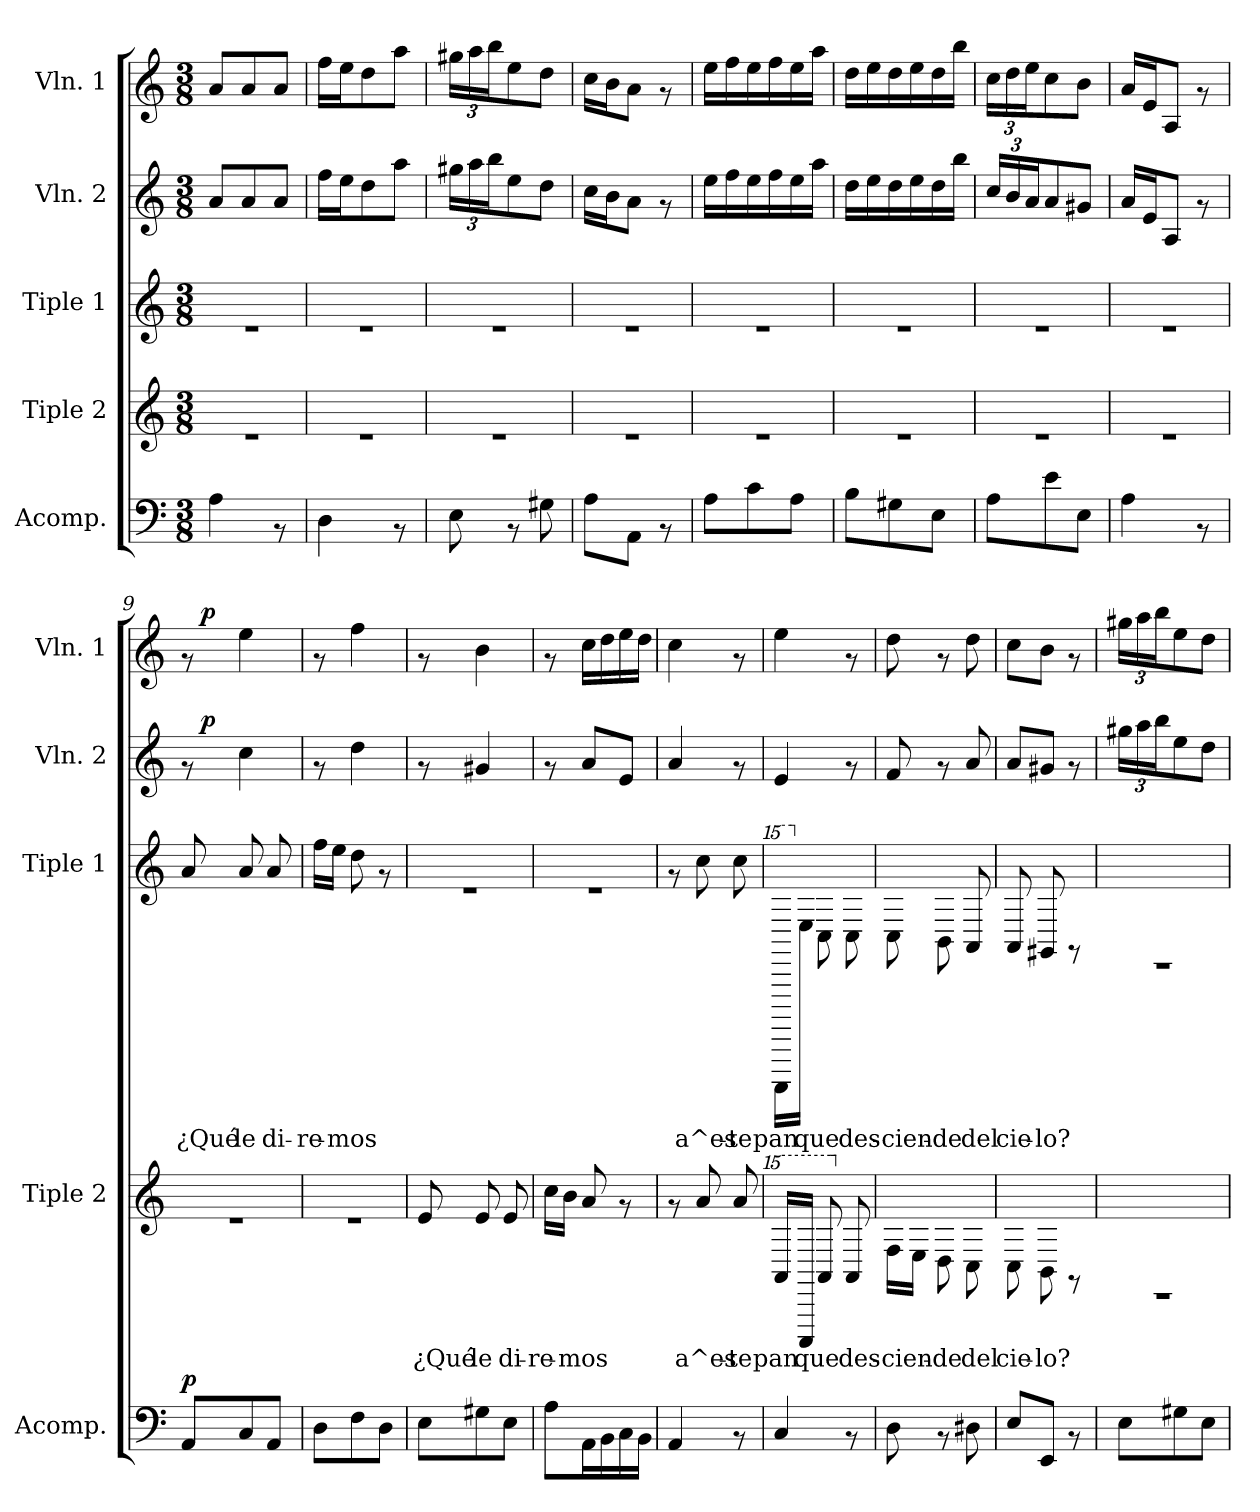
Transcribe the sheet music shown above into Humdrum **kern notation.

**kern	**dynam	**kern	**text	**kern	**text	**kern	**dynam	**kern	**dynam
*part5	*part5	*part4	*part4	*part3	*part3	*part2	*part2	*part1	*part1
*staff5	*staff5	*staff4	*staff4	*staff3	*staff3	*staff2	*staff2	*staff1	*staff1
*I"Acomp.	*	*I"Tiple 2	*	*I"Tiple 1	*	*I"Vln. 2	*	*I"Vln. 1	*
*I'Acomp.	*	*I'Tiple 2	*	*I'Tiple 1	*	*I'Vln. 2	*	*I'Vln. 1	*
!!LO:PB:g=z
*clefF4	*	*clefG2	*	*clefG2	*	*clefG2	*	*clefG2	*
*k[]	*	*k[]	*	*k[]	*	*k[]	*	*k[]	*
*C:	*	*C:	*	*C:	*	*C:	*	*C:	*
*M3/8	*	*M3/8	*	*M3/8	*	*M3/8	*	*M3/8	*
=1	=1	=1	=1	=1	=1	=1	=1	=1	=1
4A\	.	4.re	.	4.re	.	8a/L	.	8a/L	.
.	.	.	.	.	.	8a/	.	8a/	.
8rAA	.	.	.	.	.	8a/J	.	8a/J	.
=2	=2	=2	=2	=2	=2	=2	=2	=2	=2
4D\	.	4.re	.	4.re	.	16ff\LL	.	16ff\LL	.
.	.	.	.	.	.	16ee\J	.	16ee\J	.
.	.	.	.	.	.	8dd\	.	8dd\	.
8rAA	.	.	.	.	.	8aa\J	.	8aa\J	.
=3	=3	=3	=3	=3	=3	=3	=3	=3	=3
*	*	*	*	*	*	*Xbrackettup	*	*Xbrackettup	*
8E\	.	4.re	.	4.re	.	24gg#X\LL	.	24gg#X\LL	.
.	.	.	.	.	.	24aa\	.	24aa\	.
.	.	.	.	.	.	24bb\J	.	24bb\J	.
8rAA	.	.	.	.	.	8ee\	.	8ee\	.
8G#X\	.	.	.	.	.	8dd\J	.	8dd\J	.
=4	=4	=4	=4	=4	=4	=4	=4	=4	=4
8A\L	.	4.re	.	4.re	.	16cc\LL	.	16cc\LL	.
.	.	.	.	.	.	16b\J	.	16b\J	.
8AA\J	.	.	.	.	.	8a\J	.	8a\J	.
8rAA	.	.	.	.	.	8rf	.	8rf	.
=5	=5	=5	=5	=5	=5	=5	=5	=5	=5
8A\L	.	4.re	.	4.re	.	16ee\LL	.	16ee\LL	.
.	.	.	.	.	.	16ff\	.	16ff\	.
8c\	.	.	.	.	.	16ee\	.	16ee\	.
.	.	.	.	.	.	16ff\	.	16ff\	.
8A\J	.	.	.	.	.	16ee\	.	16ee\	.
.	.	.	.	.	.	16aa\JJ	.	16aa\JJ	.
=6	=6	=6	=6	=6	=6	=6	=6	=6	=6
8B\L	.	4.re	.	4.re	.	16dd\LL	.	16dd\LL	.
.	.	.	.	.	.	16ee\	.	16ee\	.
8G#X\	.	.	.	.	.	16dd\	.	16dd\	.
.	.	.	.	.	.	16ee\	.	16ee\	.
8E\J	.	.	.	.	.	16dd\	.	16dd\	.
.	.	.	.	.	.	16bb\JJ	.	16bb\JJ	.
!!LO:PB:g=z
=7	=7	=7	=7	=7	=7	=7	=7	=7	=7
8A\L	.	4.re	.	4.re	.	24cc/LL	.	24cc\LL	.
.	.	.	.	.	.	24b/	.	24dd\	.
.	.	.	.	.	.	24a/J	.	24ee\J	.
8e\	.	.	.	.	.	8a/	.	8cc\	.
8E\J	.	.	.	.	.	8g#X/J	.	8b\J	.
=8	=8	=8	=8	=8	=8	=8	=8	=8	=8
4A\	.	4.re	.	4.re	.	16a/LL	.	16a/LL	.
.	.	.	.	.	.	16e/J	.	16e/J	.
.	.	.	.	.	.	8A/J	.	8A/J	.
8rAA	.	.	.	.	.	8rf	.	8rf	.
=9	=9	=9	=9	=9	=9	=9	=9	=9	=9
!	!LO:DY:a	!	!	!	!LO:LY:b	!	!	!	!
*	*	*	*	*	*	*^	*	*^	*
8AA/L	p	4.re	.	8a/	¿Qué	8rf	32ryy	.	8rf	32ryy	.
!	!	!	!	!	!	!	!	!LO:DY:a	!	!	!LO:DY:a
.	.	.	.	.	.	.	4ryy	p	.	4ryy	p
!	!	!	!	!	!LO:LY:b	!	!	!	!	!	!
8C/	.	.	.	8a/	le	4cc\	.	.	4ee\	.	.
!	!	!	!	!	!LO:LY:b	!	!	!	!	!	!
8AA/J	.	.	.	8a/	di-	.	.	.	.	.	.
.	.	.	.	.	.	.	16.ryy	.	.	16.ryy	.
=10	=10	=10	=10	=10	=10	=10	=10	=10	=10	=10	=10
!	!	!	!	!	!LO:LY:b	!	!	!	!	!	!
*	*	*	*	*	*	*v	*v	*	*	*	*
*	*	*	*	*	*	*	*	*v	*v	*
8D\L	.	4.re	.	16ff\LL	-re-	8rf	.	8rf	.
!	!	!	!	!	!LO:LY:b	!	!	!	!
.	.	.	.	16ee\JJ	-mos	.	.	.	.
8F\	.	.	.	8dd\	.	4dd\	.	4ff\	.
8D\J	.	.	.	8rf	.	.	.	.	.
=11	=11	=11	=11	=11	=11	=11	=11	=11	=11
!	!	!	!LO:LY:b	!	!	!	!	!	!
8E\L	.	8e/	¿Qué	4.re	.	8rf	.	8rf	.
!	!	!	!LO:LY:b	!	!	!	!	!	!
8G#X\	.	8e/	le	.	.	4g#X/	.	4b\	.
!	!	!	!LO:LY:b	!	!	!	!	!	!
8E\J	.	8e/	di-	.	.	.	.	.	.
=12	=12	=12	=12	=12	=12	=12	=12	=12	=12
!	!	!	!LO:LY:b	!	!	!	!	!	!
8A\L	.	16cc\LL	-re-	4.re	.	8rf	.	8rf	.
!	!	!	!LO:LY:b	!	!	!	!	!	!
.	.	16b\JJ	-mos	.	.	.	.	.	.
16AA\L	.	8a/	.	.	.	8a/L	.	16cc\LL	.
16BB\	.	.	.	.	.	.	.	16dd\	.
16C\	.	8rf	.	.	.	8e/J	.	16ee\	.
16BB\JJ	.	.	.	.	.	.	.	16dd\JJ	.
=13	=13	=13	=13	=13	=13	=13	=13	=13	=13
4AA/	.	8rf	.	8rf	.	4a/	.	4cc\	.
!	!	!	!LO:LY:b	!	!LO:LY:b	!	!	!	!
.	.	8a/	a^es-	8cc\	a^es-	.	.	.	.
!	!	!	!LO:LY:b	!	!LO:LY:b	!	!	!	!
8rAA	.	8a/	-te	8cc\	-te	8rf	.	8rf	.
!!LO:PB:g=z
=14	=14	=14	=14	=14	=14	=14	=14	=14	=14
*	*	*15ma	*	*	*	*	*	*	*
!	!	!	!LO:LY:b	!	!	!	!	!	!
*	*	*	*	*15ma	*	*	*	*	*
!	!	!	!	!	!LO:LY:b	!	!	!	!
4C/	.	16a/LL	pan	16CCC\LL	pan	4e/	.	4ee\	.
!	!	!	!LO:LY:b	!	!	!	!	!	!
*	*	*	*	*X15ma	*	*	*	*	*
!	!	!	!	!	!LO:LY:b	!	!	!	!
.	.	16C/JJ	que	16E\JJ	que	.	.	.	.
*	*	*X15ma	*	*	*	*	*	*	*
.	.	8AA/	.	8C\	.	.	.	.	.
!	!	!	!LO:LY:b	!	!LO:LY:b	!	!	!	!
8rAA	.	8AA/	des-	8C\	des-	8rf	.	8rf	.
=15	=15	=15	=15	=15	=15	=15	=15	=15	=15
!	!	!	!LO:LY:b	!	!LO:LY:b	!	!	!	!
8D\	.	16F\LL	-cien-	8C\	-cien-	8f/	.	8dd\	.
.	.	16E\JJ	.	.	.	.	.	.	.
!	!	!	!LO:LY:b	!	!LO:LY:b	!	!	!	!
8rAA	.	8D\	-de	8BB\	-de	8rf	.	8rf	.
!	!	!	!LO:LY:b	!	!LO:LY:b	!	!	!	!
8D#X\	.	8C\	del	8AA/	del	8a/	.	8dd\	.
=16	=16	=16	=16	=16	=16	=16	=16	=16	=16
!	!	!	!LO:LY:b	!	!LO:LY:b	!	!	!	!
8E/L	.	8C\	cie-	8AA/	cie-	8a/L	.	8cc\L	.
!	!	!	!LO:LY:b	!	!LO:LY:b	!	!	!	!
8EE/J	.	8BB\	-lo?	8GG#X/	-lo?	8g#X/J	.	8b\J	.
8rAA	.	8rFF	.	8rFF	.	8rf	.	8rf	.
=17	=17	=17	=17	=17	=17	=17	=17	=17	=17
8E\L	.	4.rEE	.	4.rEE	.	24gg#X\LL	.	24gg#X\LL	.
.	.	.	.	.	.	24aa\	.	24aa\	.
.	.	.	.	.	.	24bb\J	.	24bb\J	.
8G#X\	.	.	.	.	.	8ee\	.	8ee\	.
8E\J	.	.	.	.	.	8dd\J	.	8dd\J	.
=	=	=	=	=	=	=	=	=	=
*-	*-	*-	*-	*-	*-	*-	*-	*-	*-
